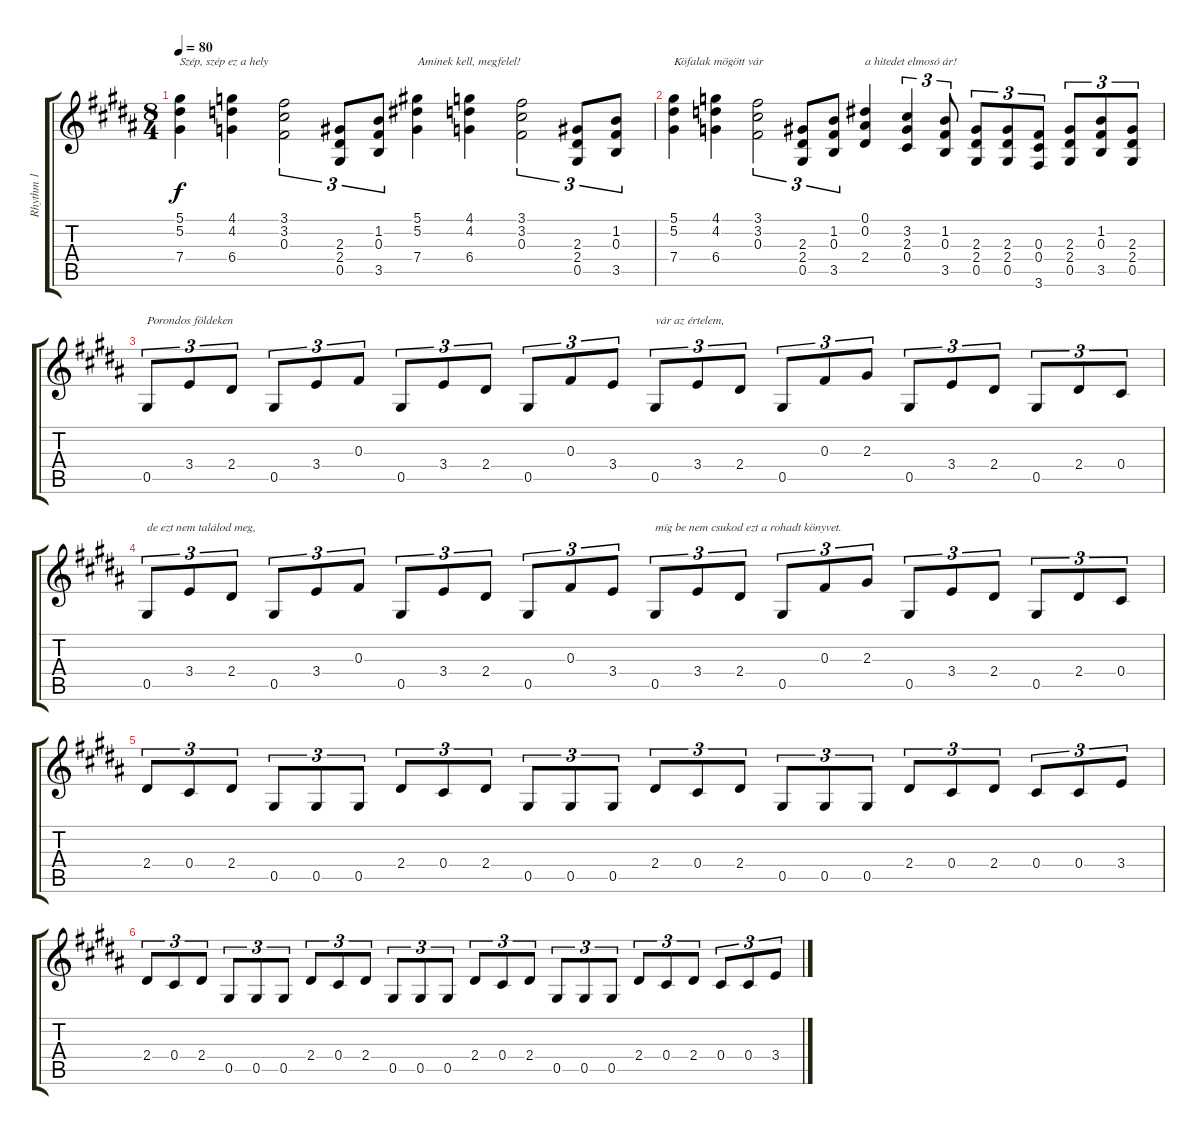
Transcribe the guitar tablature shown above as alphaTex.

\track ("Rhythm 1" "Rhythm 1") {instrument overdrivenguitar}
\staff {score tabs}
\tuning (Eb4 Bb3 Gb3 Db3 Ab2 Eb2) {hide}
\ts (8 4)
\tempo 80
\clef g2
\ks g#minor
(5.1 5.2 7.4).4{txt "Szép, szép ez a hely" dy f} (4.1 4.2 6.4).4 (3.1 3.2 0.3).2{tu (3 2)} (2.3 2.4 0.5).8{tu (3 2)} (1.2 0.3 3.5).8{tu (3 2)} (5.1 5.2 7.4).4{txt "Aminek kell, megfelel!"} (4.1 4.2 6.4).4 (3.1 3.2 0.3).2{tu (3 2)} (2.3 2.4 0.5).8{tu (3 2)} (1.2 0.3 3.5).8{tu (3 2)} |
(5.1 5.2 7.4).4{txt "Köfalak mögött vár"} (4.1 4.2 6.4).4 (3.1 3.2 0.3).2{tu (3 2)} (2.3 2.4 0.5).8{tu (3 2)} (1.2 0.3 3.5).8{tu (3 2)} (0.1 0.2 2.4).4{txt "a hitedet elmosó ár!"} (3.2 2.3 0.4).4{tu (3 2)} (1.2 0.3 3.5).8{tu (3 2)} (2.3 2.4 0.5).8{tu (3 2)} (2.3 2.4 0.5).8{tu (3 2)} (0.3 0.4 3.6).8{tu (3 2)} (2.3 2.4 0.5).8{tu (3 2)} (1.2 0.3 3.5).8{tu (3 2)} (2.3 2.4 0.5).8{tu (3 2)} |
0.5.8{tu (3 2) txt "Porondos földeken"} 3.4.8{tu (3 2)} 2.4.8{tu (3 2)} 0.5.8{tu (3 2)} 3.4.8{tu (3 2)} 0.3.8{tu (3 2)} 0.5.8{tu (3 2)} 3.4.8{tu (3 2)} 2.4.8{tu (3 2)} 0.5.8{tu (3 2)} 0.3.8{tu (3 2)} 3.4.8{tu (3 2)} 0.5.8{tu (3 2) txt "vár az értelem,"} 3.4.8{tu (3 2)} 2.4.8{tu (3 2)} 0.5.8{tu (3 2)} 0.3.8{tu (3 2)} 2.3.8{tu (3 2)} 0.5.8{tu (3 2)} 3.4.8{tu (3 2)} 2.4.8{tu (3 2)} 0.5.8{tu (3 2)} 2.4.8{tu (3 2)} 0.4.8{tu (3 2)} |
0.5.8{tu (3 2) txt "de ezt nem találod meg,"} 3.4.8{tu (3 2)} 2.4.8{tu (3 2)} 0.5.8{tu (3 2)} 3.4.8{tu (3 2)} 0.3.8{tu (3 2)} 0.5.8{tu (3 2)} 3.4.8{tu (3 2)} 2.4.8{tu (3 2)} 0.5.8{tu (3 2)} 0.3.8{tu (3 2)} 3.4.8{tu (3 2)} 0.5.8{tu (3 2) txt "míg be nem csukod ezt a rohadt könyvet."} 3.4.8{tu (3 2)} 2.4.8{tu (3 2)} 0.5.8{tu (3 2)} 0.3.8{tu (3 2)} 2.3.8{tu (3 2)} 0.5.8{tu (3 2)} 3.4.8{tu (3 2)} 2.4.8{tu (3 2)} 0.5.8{tu (3 2)} 2.4.8{tu (3 2)} 0.4.8{tu (3 2)} |
2.4.8{tu (3 2)} 0.4.8{tu (3 2)} 2.4.8{tu (3 2)} 0.5.8{tu (3 2)} 0.5.8{tu (3 2)} 0.5.8{tu (3 2)} 2.4.8{tu (3 2)} 0.4.8{tu (3 2)} 2.4.8{tu (3 2)} 0.5.8{tu (3 2)} 0.5.8{tu (3 2)} 0.5.8{tu (3 2)} 2.4.8{tu (3 2)} 0.4.8{tu (3 2)} 2.4.8{tu (3 2)} 0.5.8{tu (3 2)} 0.5.8{tu (3 2)} 0.5.8{tu (3 2)} 2.4.8{tu (3 2)} 0.4.8{tu (3 2)} 2.4.8{tu (3 2)} 0.4.8{tu (3 2)} 0.4.8{tu (3 2)} 3.4.8{tu (3 2)} |
2.4.8{tu (3 2)} 0.4.8{tu (3 2)} 2.4.8{tu (3 2)} 0.5.8{tu (3 2)} 0.5.8{tu (3 2)} 0.5.8{tu (3 2)} 2.4.8{tu (3 2)} 0.4.8{tu (3 2)} 2.4.8{tu (3 2)} 0.5.8{tu (3 2)} 0.5.8{tu (3 2)} 0.5.8{tu (3 2)} 2.4.8{tu (3 2)} 0.4.8{tu (3 2)} 2.4.8{tu (3 2)} 0.5.8{tu (3 2)} 0.5.8{tu (3 2)} 0.5.8{tu (3 2)} 2.4.8{tu (3 2)} 0.4.8{tu (3 2)} 2.4.8{tu (3 2)} 0.4.8{tu (3 2)} 0.4.8{tu (3 2)} 3.4.8{tu (3 2)}
